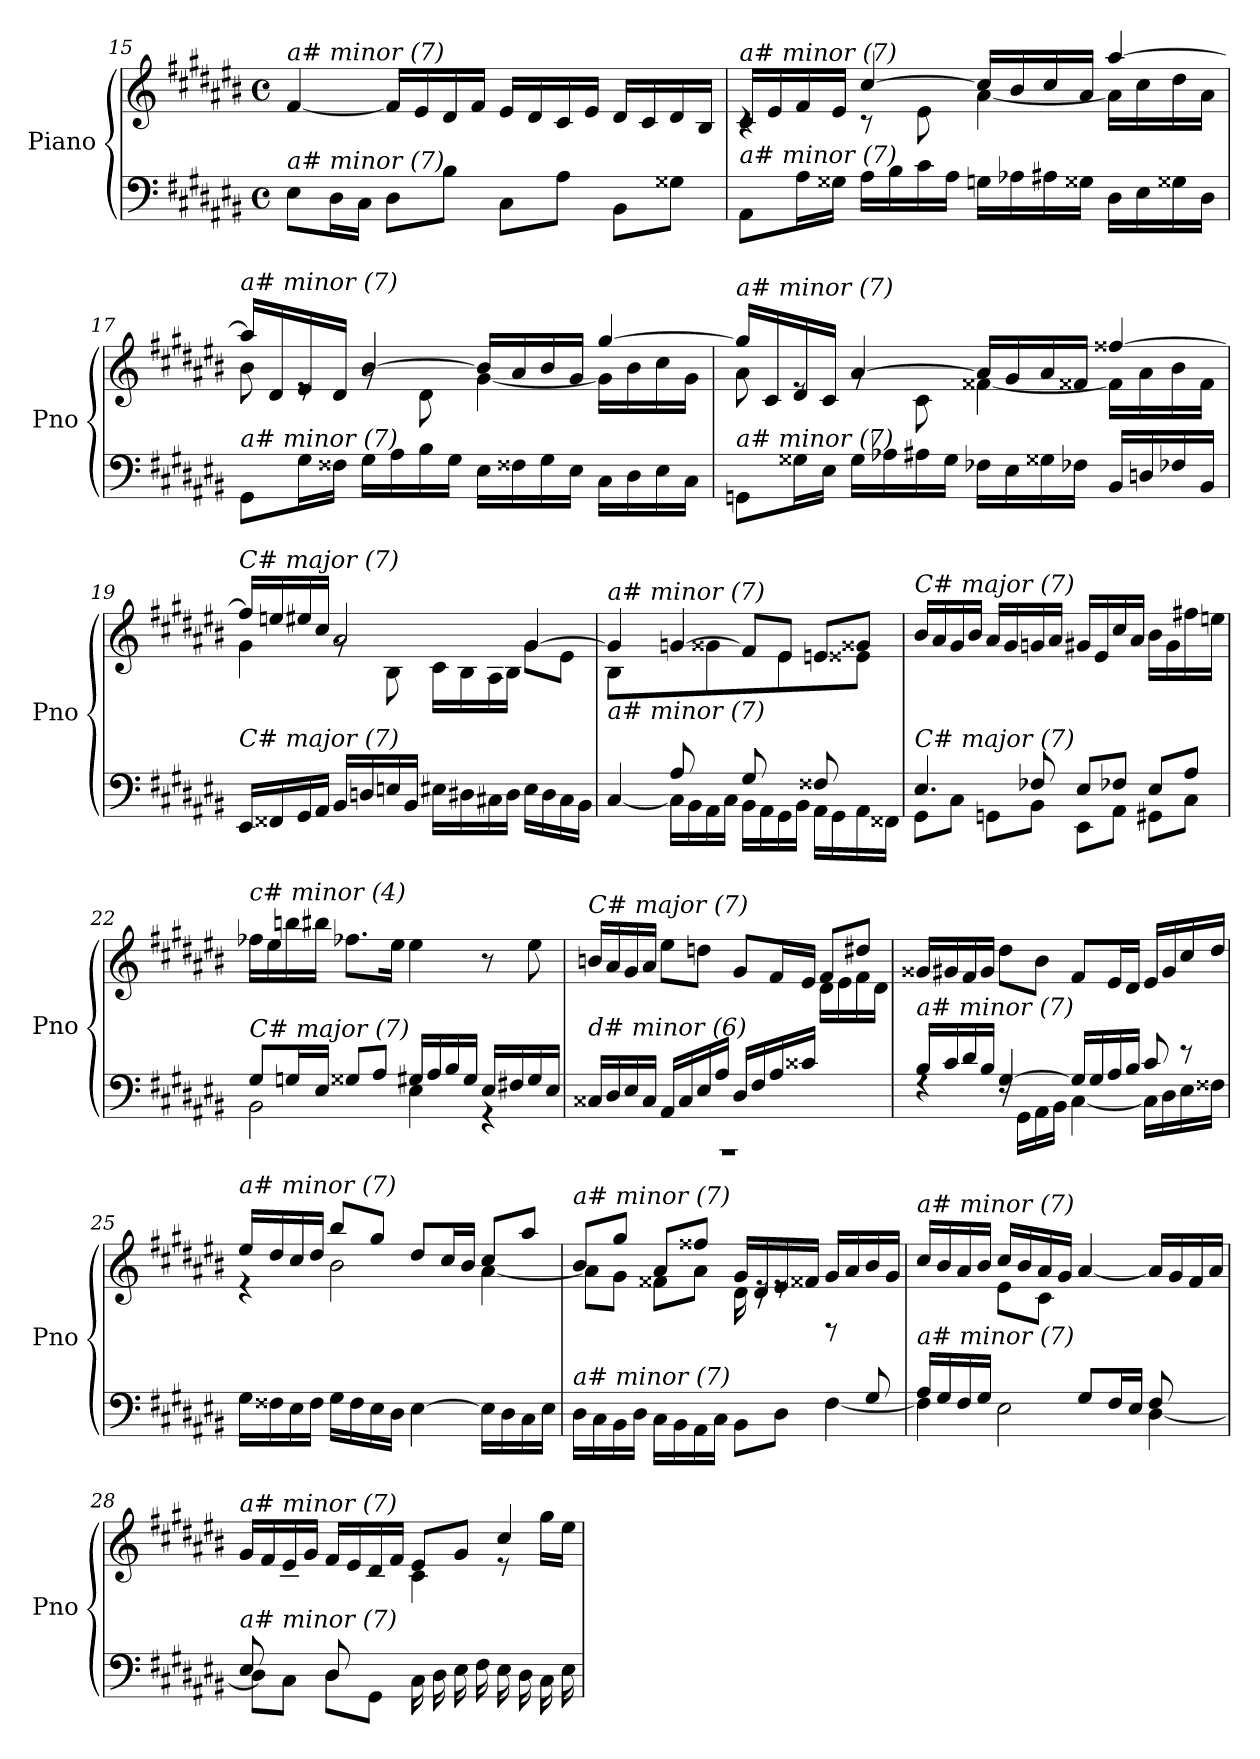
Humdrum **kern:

**kern	**kern
*part1	*part1
*staff2	*staff1
*I"Piano	*
*I'Pno	*
*clefF4	*clefG2
*k[f#c#g#d#a#e#b#]	*k[f#c#g#d#a#e#b#]
*M4/4	*M4/4
*met(c)	*met(c)
=15	=15
!	!LO:TX:i:t=a# minor (7)
!LO:TX:i:t=a# minor (7)	!
8E#\L	[4f#/
16D#\L	.
16C#\JJ	.
8D#\L	16f#/LL]
.	16e#/
8B#\J	16d#/
.	16f#/JJ
8C#\L	16e#/LL
.	16d#/
8A#\J	16c#/
.	16e#/JJ
8BB#\L	16d#/LL
.	16c#/
8G##X\J	16d#/
.	16B#/JJ
!!LO:PB:g=z
=16	=16
*	*^
!	!LO:TX:i:t=a# minor (7)	!
!LO:TX:i:t=a# minor (7)	!	!
8AA#\L	16c#/LL	4rc
.	16e#/	.
16A#\L	16f#/	.
16G##X\JJ	16e#/JJ	.
16A#\LL	[4cc#/	8r
16B#\	.	.
16c#\	.	8e#\
16A#\JJ	.	.
16Gni\LL	16cc#/LL]	[4a#\
16A-Xi\	16b#/	.
16A#\	16cc#/	.
16G##i\JJ	16a#/JJ	.
16D#\LL	[4aa#/	16a#\LL]
16E#\	.	16cc#\
16G##Xi\	.	16dd#\
16D#\JJ	.	16a#\JJ
=17	=17	=17
!	!LO:TX:i:t=a# minor (7)	!
!LO:TX:i:t=a# minor (7)	!	!
8GG#\L	16aa#/LL]	8b#\
.	16d#/	.
16G#\L	16e#/	8re
16F##X\JJ	16d#/JJ	.
16G#\LL	[4b#/	8rg
16A#\	.	.
16B#\	.	8d#\
16G#\JJ	.	.
16E#\LL	16b#/LL]	[4g#\
16F##X\	16a#/	.
16G#\	16b#/	.
16E#\JJ	16g#/JJ	.
16C#\LL	[4gg#/	16g#\LL]
16D#\	.	16b#\
16E#\	.	16cc#\
16C#\JJ	.	16g#\JJ
!!LO:LB:g=z	!!
=18	=18	=18
!	!LO:TX:i:t=a# minor (7)	!
!LO:TX:i:t=a# minor (7)	!	!
8GGni\L	16gg#/LL]	8a#\
.	16c#/	.
16G##Xi\L	16d#/	8re
16E#\JJ	16c#/JJ	.
16G##i\LL	[4a#/	8rg
16A-Xi\	.	.
16A#\	.	8c#\
16G##i\JJ	.	.
16F-Xi\LL	16a#/LL]	[4f##X\
16E#\	16g#/	.
16G##Xi\	16a#/	.
16F-Xi\JJ	16f##X/JJ	.
16BB#/LL	[4ff##X/	16f##\LL]
16Dni/	.	16a#\
16F-Xi/	.	16b#\
16BB#/JJ	.	16f##\JJ
=19	=19	=19
!	!LO:TX:i:t=C# major (7)	!
!LO:TX:i:t=C# major (7)	!	!
16EE#/LL	16ff##/LL]	4g#\
16FF##Xj/	16eeni/	.
16GG#/	16ee#/	.
16AA#/JJ	16cc#/JJ	.
16BB#/LL	2a#/	8rg
16Dni/	.	.
16Eni/	.	8B#\
16BB#/JJ	.	.
16E#\LL	.	16c#\LL
16D#X\	.	16B#\
16C#X\	.	16A#\
16D#\JJ	.	16B#\JJ
16E#\LL	[4g#/	8g#\L
16D#\	.	.
16C#\	.	8e#\J
16BB#\JJ	.	.
!!LO:LB:g=z	!!
=20	=20	=20
*^	*	*
!	!	!LO:TX:i:t=a# minor (7)	!
!LO:TX:i:t=a# minor (7)	!	!	!
8ryy	[4C#/	4g#/]	8B#\L
16A#/L	.	.	4ryy
16G#/JJ	.	.	.
8A#/L	16C#\LL]	[4gni/	.
.	16BB#\	.	.
8ryy	16AA#\	.	8g##Xi\J
.	16C#\JJ	.	.
8G#/L	16BB#\LL	8f##/L]	8ryy
.	16AA#\	.	.
8ryy	16GG#\	8e#/J	8e#\J
.	16BB#\JJ	.	.
8F##X/L	16AA#\LL	8eni/L	8ryy
.	16GG#\	.	.
8ryy	16AA#\	8g##Xi/J	8e##Xi\J
.	16FF##X\JJ	.	.
*	*	*v	*v
=21	=21	=21
!	!	!LO:TX:i:t=C# major (7)
!LO:TX:i:t=C# major (7)	!	!
4.E#/	8GG#\L	16b#/LL
.	.	16a#/
.	8C#\J	16g#/
.	.	16b#/JJ
.	8GGni\L	16a#/LL
.	.	16g#/
8F-Xi/	8BB#\J	16gni/
.	.	16a#/JJ
8E#/L	8EE#\L	16g#/LL
.	.	16e#/
8F-Xi/J	8AA#\J	16cc#/
.	.	16a#/JJ
8E#/L	8GG#\L	16b#\LL
.	.	16g#\
8A#/J	8C#\J	16ff#X\
.	.	16eeni\JJ
=22	=22	=22
!	!	!LO:TX:i:t=c# minor (4)
!LO:TX:i:t=C# major (7)	!	!
8G#/L	2BB#\	16ff-Xi\LL
.	.	16ee#\
16Gni/L	.	16bbni\
16E#/JJ	.	16bb#\JJ
8G##i/L	.	8.ff-Xi\L
8A#/J	.	.
.	.	16ee#\Jk
16G#/LL	4E#\	4ee#\
16A#/	.	.
16B#/	.	.
16G#/JJ	.	.
16E#/LL	4r	8r
16F#X/	.	.
16G#/	.	8ee#\
16E#/JJ	.	.
!!LO:LB:g=z
=23	=23	=23
*	*	*^
!	!	!LO:TX:i:t=C# major (7)	!
!LO:TX:i:t=d# minor (6)	!	!	!
1rAAA	16C##X/LL	16bn/LL	2.ryy
.	16D#/	16a#/	.
.	16E#/	16g#/	.
.	16C##/JJ	16a#/JJ	.
.	16AA#/LL	8ee#\L	.
.	16C##/	.	.
.	16E#/	8ddni\J	.
.	16A#/JJ	.	.
.	16D#/LL	8g#/L	.
.	16F#/	.	.
.	16A#/	16f#/L	.
.	16c##X/JJ	16e#/JJ	.
.	4ryy	8f#/L	16d#\LL
.	.	.	16e#\
.	.	8dd#/J	16f#\
.	.	.	16d#\JJ
=24	=24	=24	=24
!	!	!LO:TX:i:t=a# minor (7)	!
!LO:TX:i:t=a# minor (7)	!	!	!
*	*	*v	*v
16B#/LL	4rF	16g##Xi/LL
16c#/	.	16g#/
16d#/	.	16f#/
16B#/JJ	.	16g#/JJ
[4G#/	16rF	8dd#\L
.	16GG#\LL	.
.	16AA#\	8b#\J
.	16BB#\JJ	.
16G#/LL]	[4C#\	8f#/L
16G#/	.	.
16A#/	.	16e#/L
16B#/JJ	.	16d#/JJ
8c#/	16C#\LL]	16e#/LL
.	16D#\	16g#/
8r	16E#\	16cc#/
.	16F##Xj\JJ	16dd#/JJ
=25	=25	=25
*	*	*^
!	!	!LO:TX:i:t=a# minor (7)	!
!LO:TX:i:t=a# minor (7)	!	!	!
*v	*v	*	*
16G#\LL	16ee#/LL	4r
16F##X\	16dd#/	.
16E#\	16cc#/	.
16F##\JJ	16dd#/JJ	.
16G#\LL	8bb#/L	2b#\
16F##\	.	.
16E#\	8gg#/J	.
16D#\JJ	.	.
[4E#\	8dd#/L	.
.	16cc#/L	.
.	16b#/JJ	.
16E#\LL]	8cc#/L	[4a#\
16D#\	.	.
16C#\	8aa#/J	.
16E#\JJ	.	.
!!LO:LB:g=z	!!
=26	=26	=26
*^	*	*
!	!	!LO:TX:i:t=a# minor (7)	!
!LO:TX:i:t=a# minor (7)	!	!	!
2..ryy	16D#\LL	8b#/L	8a#\L]
.	16C#\	.	.
.	16BB#\	8gg#/J	8g#\J
.	16D#\JJ	.	.
.	16C#\LL	8a#/L	8f##X\L
.	16BB#\	.	.
.	16AA#\	8ff##X/J	8a#\J
.	16C#\JJ	.	.
.	8BB#\L	16g#/LL	16d#\
.	.	16d#/	16re
.	8D#\J	16e#/	8re
.	.	16f##X/JJ	.
.	[4F#\	16g#/LL	8rD
.	.	16a#/	.
8G#/	.	16b#/	8ryy
.	.	16g#/JJ	.
=27	=27	=27	=27
*	*	*	*^
!	!	!LO:TX:i:t=a# minor (7)	!	!
!LO:TX:i:t=a# minor (7)	!	!	!	!
4F#\]	16A#/LL	16cc#/LL	2..ryy	4ryy
.	16G#/	16b#/	.	.
.	16F#/	16a#/	.	.
.	16G#/JJ	16b#/JJ	.	.
2E#\	4ryy	16cc#/LL	.	8e#\L
.	.	16b#/	.	.
.	.	16a#/	.	8c#\J
.	.	16g#/JJ	.	.
.	8G#/L	[4a#/	.	2ryy
.	16F#/L	.	.	.
.	16E#/JJ	.	.	.
8F#/L	[4D#\	16a#/LL]	.	.
.	.	16g#/	.	.
8ryy	.	16f#/	8d#\J	.
.	.	16a#/JJ	.	.
=28	=28	=28	=28	=28
*	*^	*	*	*^
!	!	!	!LO:TX:i:t=a# minor (7)	!	!	!
!LO:TX:i:t=a# minor (7)	!	!	!	!	!	!
2ryy	8E#/L	8D#\L]	16g#/LL	2ryy	8ryy	2ryy
.	.	.	16f#/	.	.	.
.	8ryy	8C#\J	16e#/	.	8c#\J	.
.	.	.	16g#/JJ	.	.	.
.	8D#/L	8D#\L	16f#/LL	.	8ryy	.
.	.	.	16e#/	.	.	.
.	8ryy	8GG#\J	16d#/	.	8B#\J	.
.	.	.	16f#/JJ	.	.	.
2ryy	16C#\LL	2ryy	8e#/L	4c#\	2ryy	2ryy
.	16D#\	.	.	.	.	.
.	16E#\	.	8g#/J	.	.	.
.	16F#\JJ	.	.	.	.	.
.	16E#\LL	.	4cc#/	8r	.	.
.	16D#\	.	.	.	.	.
.	16C#\	.	.	16gg#\LL	.	.
.	16E#\JJ	.	.	16ee#\JJ	.	.
*v	*v	*v	*	*	*	*
*	*v	*v	*v	*v
=	=
*-	*-
